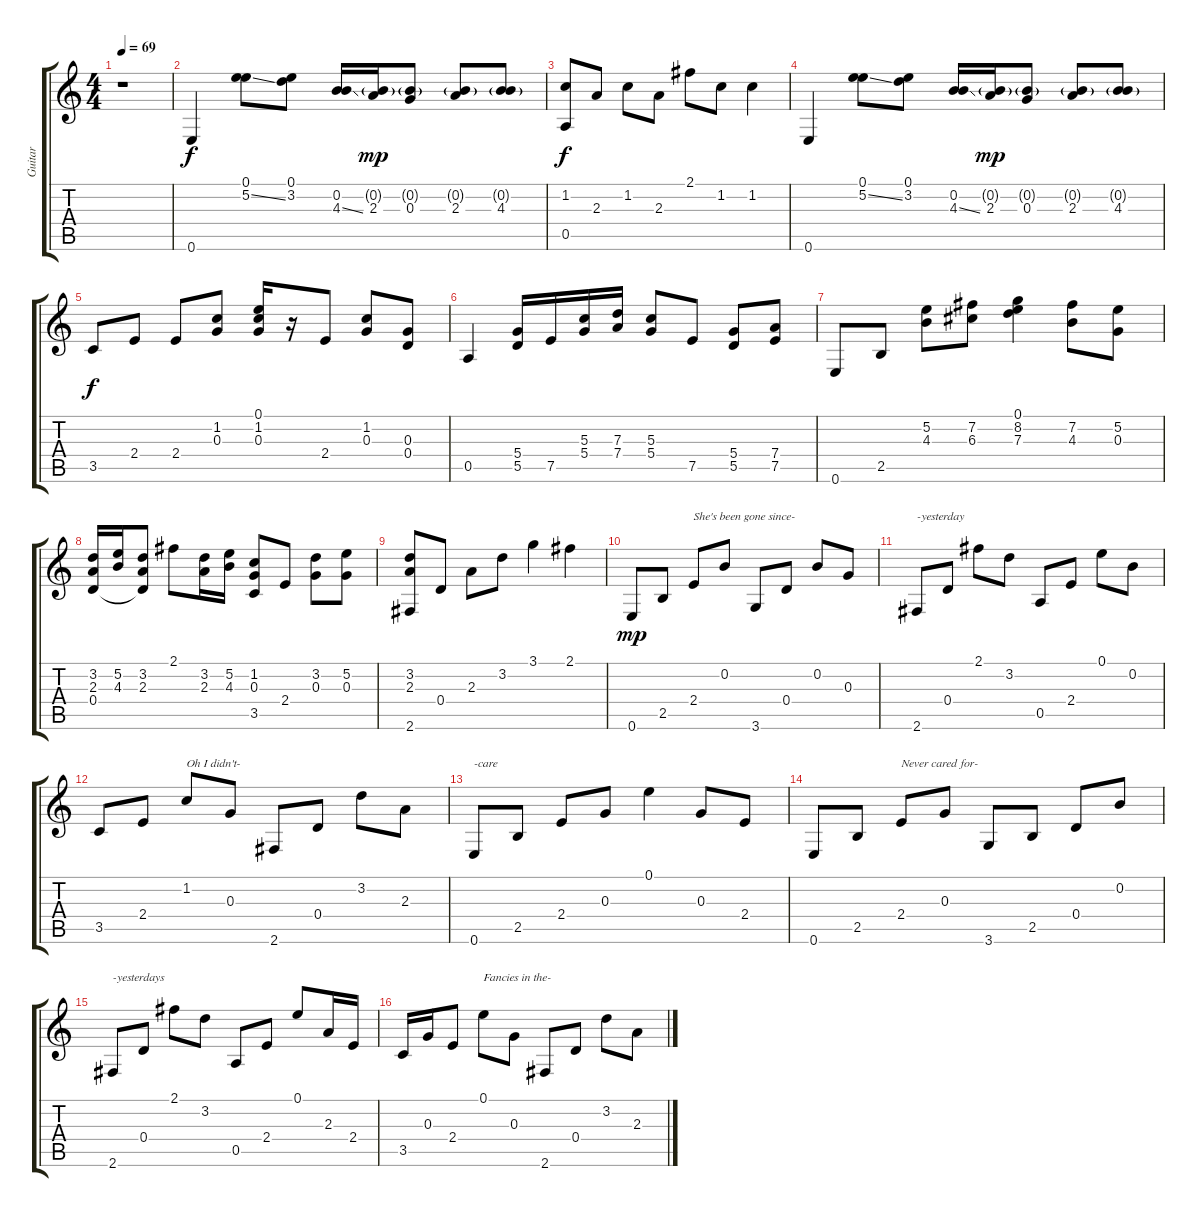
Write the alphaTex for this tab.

\track ("Guitar" "Guitar") {instrument electricguitarjazz}
\staff {score tabs}
\tuning (E4 B3 G3 D3 A2 E2) {hide}
\ts (4 4)
\tempo 69
\clef g2
\ks c
r.1{dy f instrument electricguitarjazz} |
0.6.4 (0.1 5.2{ss}).8 (0.1 3.2).8 (0.2 4.3{ss}).16 (0.2{g} 2.3).16{dy mp} (0.2{g} 0.3).8 (0.2{g} 2.3).8 (0.2{g} 4.3).8 |
(1.2 0.5).8{dy f} 2.3.8 1.2.8 2.3.8 2.1.8 1.2.8 1.2.4 |
0.6.4 (0.1 5.2{ss}).8 (0.1 3.2).8 (0.2 4.3{ss}).16 (0.2{g} 2.3).16{dy mp} (0.2{g} 0.3).8 (0.2{g} 2.3).8 (0.2{g} 4.3).8 |
3.5.8{dy f} 2.4.8 2.4.8 (1.2 0.3).8 (0.1 1.2 0.3).16 r.16 2.4.8 (1.2 0.3).8 (0.3 0.4).8 |
0.5.4 (5.4 5.5).16 7.5.16 (5.3 5.4).16 (7.3 7.4).16 (5.3 5.4).8 7.5.8 (5.4 5.5).8 (7.4 7.5).8 |
0.6.8 2.5.8 (5.2 4.3).8 (7.2 6.3).8 (0.1 8.2 7.3).4 (7.2 4.3).8 (5.2 0.3).8 |
(3.2 2.3 0.4).16 (5.2 4.3).16 (3.2 2.3 0.4{t}).8 2.1.8 (3.2 2.3).16 (5.2 4.3).16 (1.2 0.3 3.5).8 2.4.8 (3.2 0.3).8 (5.2 0.3).8 |
(3.2 2.3 2.6).8 0.4.8 2.3.8 3.2.8 3.1.4 2.1.4 |
0.6.8{dy mp} 2.5.8 2.4.8{txt "She's been gone since-"} 0.2.8 3.6.8 0.4.8 0.2.8 0.3.8 |
2.6.8{txt "-yesterday"} 0.4.8 2.1.8 3.2.8 0.5.8 2.4.8 0.1.8 0.2.8 |
3.5.8 2.4.8 1.2.8{txt "Oh I didn't-"} 0.3.8 2.6.8 0.4.8 3.2.8 2.3.8 |
0.6.8{txt "-care"} 2.5.8 2.4.8 0.3.8 0.1.4 0.3.8 2.4.8 |
0.6.8 2.5.8 2.4.8{txt "Never cared for-"} 0.3.8 3.6.8 2.5.8 0.4.8 0.2.8 |
2.6.8{txt "-yesterdays"} 0.4.8 2.1.8 3.2.8 0.5.8 2.4.8 0.1.8 2.3.16 2.4.16 |
3.5.16 0.3.16 2.4.8 0.1.8{txt "Fancies in the-"} 0.3.8 2.6.8 0.4.8 3.2.8 2.3.8
